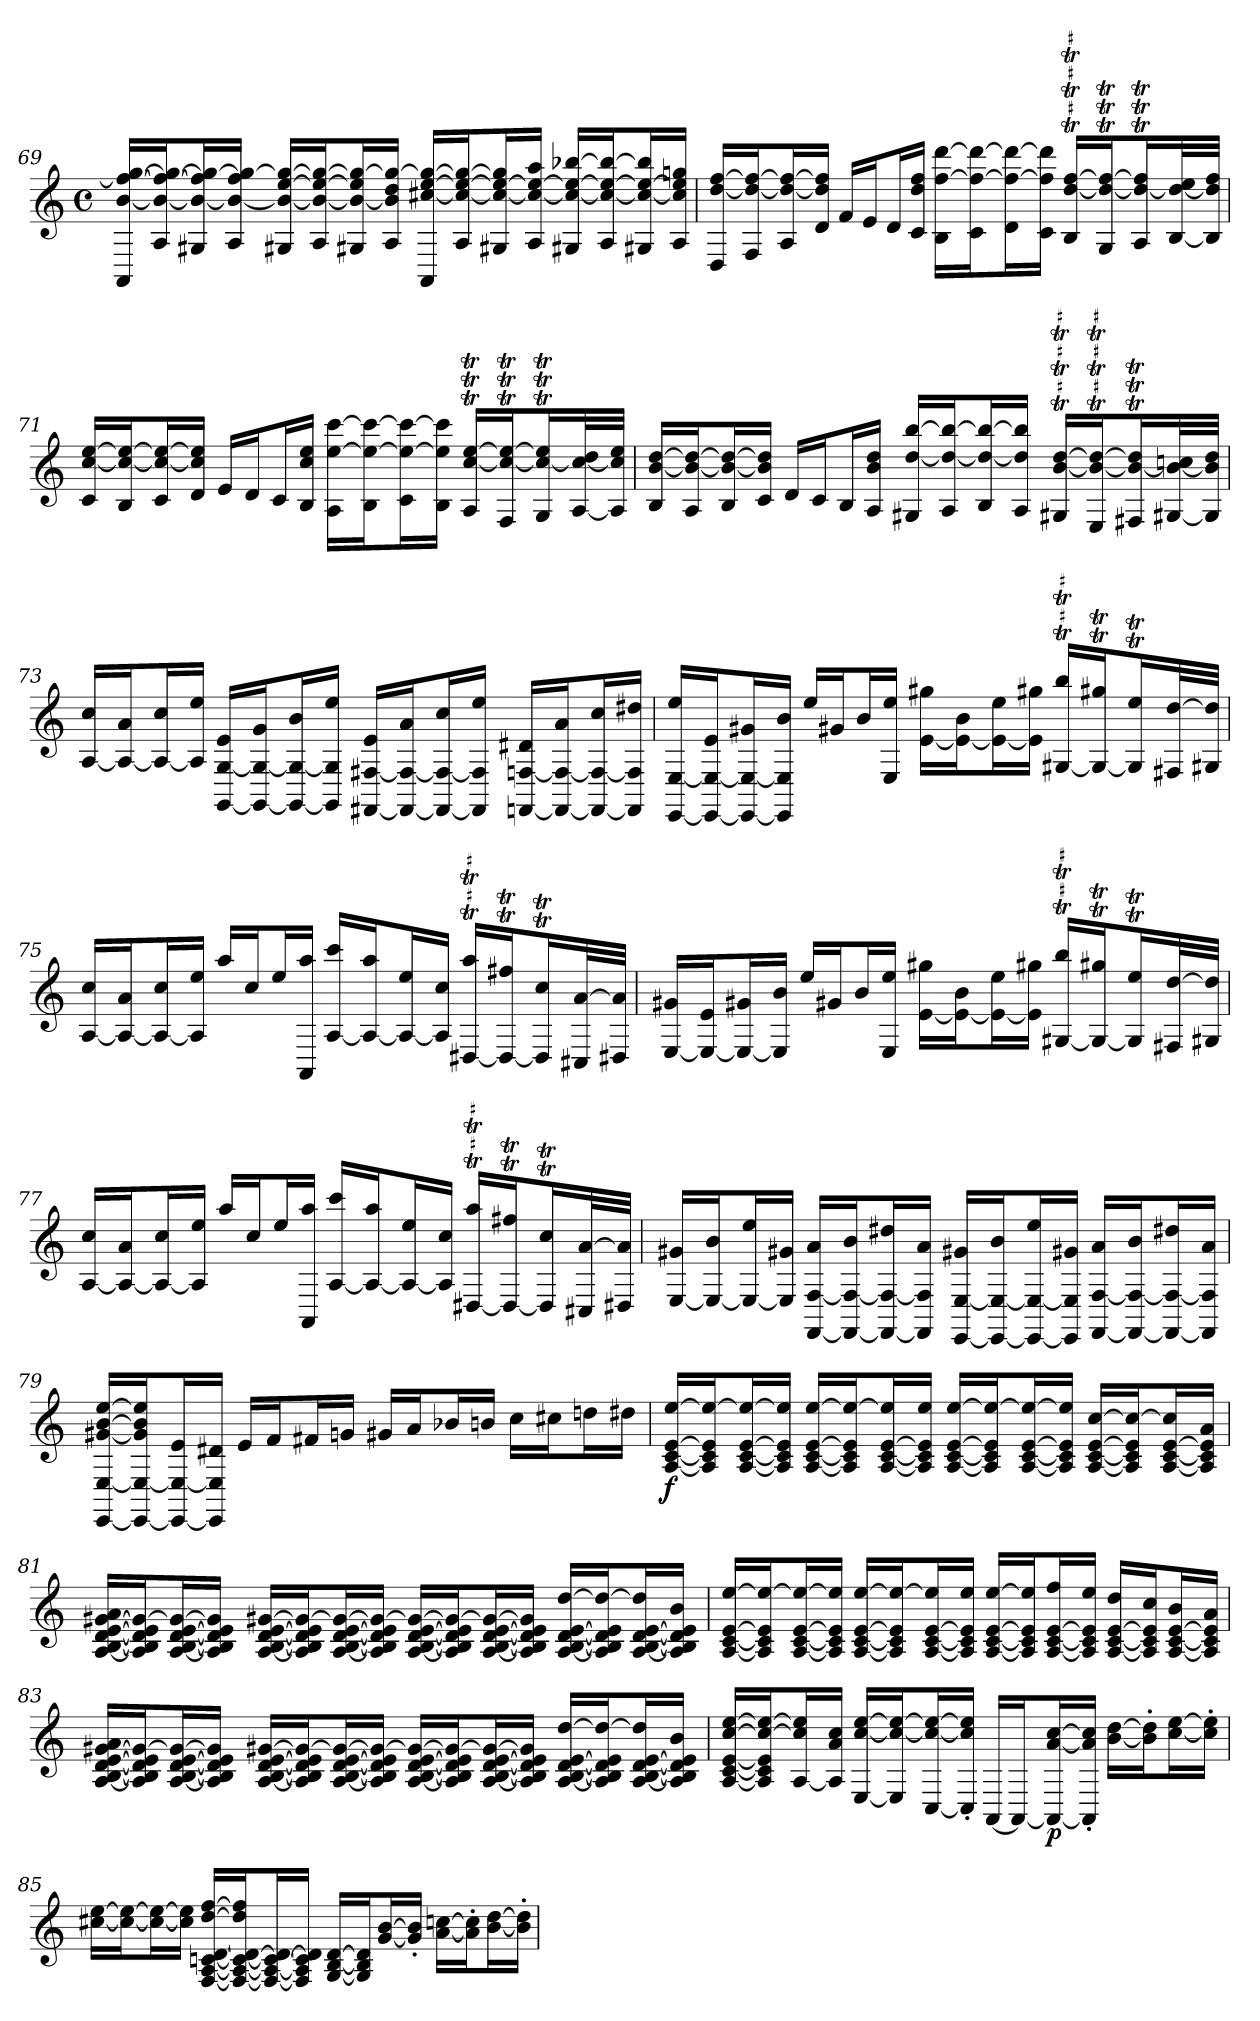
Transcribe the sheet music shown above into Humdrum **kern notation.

**kern	**dynam
*part1	*part1
*staff1	*staff1
*clefG2	*
*k[]	*
*M4/4	*
*met(c)	*
=69	=69
16AA [16b 16ff_ [16ggLL	.
16A 16b_ 16ff_ 16gg_J	.
16G#X 16b_ 16ff] 16gg_L	.
16A 16b_ 16ff 16gg_JJ	.
16G#X 16b_ [16ee 16gg_LL	.
16A 16b_ 16ee_ 16gg_J	.
16G#X 16b_ 16ee] 16gg_L	.
16A 16b] 16dd 16gg_JJ	.
16AA [16cc#X [16ee 16gg_LL	.
16A 16cc#_ 16ee_ 16gg_J	.
16G#X 16cc#_ 16ee_ 16gg]L	.
16A 16cc#_ 16ee_ 16aaJJ	.
16G#X 16cc#_ 16ee_ [16bb-XLL	.
16A 16cc#_ 16ee_ 16bb-_J	.
16G#X 16cc#_ 16ee_ 16bb-]L	.
16A 16cc#] 16ee] 16ggnJJ	.
=70	=70
16D [16dd [16ffLL	.
16F 16dd_ 16ff_J	.
16A 16dd_ 16ff_L	.
16d 16dd] 16ff]JJ	.
16fLL	.
16eJ	.
16dL	.
16c 16dd 16ffJJ	.
16B [16ff [16dddLL	.
16c 16ff_ 16ddd_J	.
16d 16ff_ 16ddd_L	.
16c 16ff] 16ddd]JJ	.
16BT [16ddT [16ffTLL	.
16GT 16dd_T 16ff_TJ	.
16AT 16dd_T 16ff]TL	.
[32B 32dd_ 32eeL	.
32B] 32dd] 32ffJJJ	.
=71	=71
16c [16cc [16eeLL	.
16B 16cc_ 16ee_J	.
16c 16cc_ 16ee_L	.
16d 16cc] 16ee]JJ	.
16eLL	.
16dJ	.
16cL	.
16B 16cc 16eeJJ	.
16A [16ee [16cccLL	.
16B 16ee_ 16ccc_J	.
16c 16ee_ 16ccc_L	.
16B 16ee] 16ccc]JJ	.
16AT [16ccT [16eeTLL	.
16FT 16cc_T 16ee_TJ	.
16GT 16cc_T 16ee]TL	.
[32A 32cc_ 32ddL	.
32A] 32cc] 32eeJJJ	.
=72	=72
16B [16b [16ddLL	.
16A 16b_ 16dd_J	.
16B 16b_ 16dd_L	.
16c 16b] 16dd]JJ	.
16dLL	.
16cJ	.
16BL	.
16A 16b 16ddJJ	.
16G#X [16dd [16bbLL	.
16A 16dd_ 16bb_J	.
16B 16dd_ 16bb_L	.
16A 16dd] 16bb]JJ	.
16G#XT [16bT [16ddTLL	.
16ET 16b_T 16dd_TJ	.
16F#XT 16b_T 16dd]TL	.
[32G#X 32b_ 32ccL	.
32G#] 32b] 32ddJJJ	.
=73	=73
[16A 16ccLL	.
16A_ 16aJ	.
16A_ 16ccL	.
16A] 16eeJJ	.
[16GG [16G 16eLL	.
16GG_ 16G_ 16gJ	.
16GG_ 16G_ 16bL	.
16GG] 16G] 16eeJJ	.
[16FF#X [16F#X 16eLL	.
16FF#_ 16F#_ 16aJ	.
16FF#_ 16F#_ 16ccL	.
16FF#] 16F#] 16eeJJ	.
[16FFn [16Fn 16d#XLL	.
16FF_ 16F_ 16aJ	.
16FF_ 16F_ 16ccL	.
16FF] 16F] 16dd#XJJ	.
=74	=74
[16EE [16E 16eeLL	.
16EE_ 16E_ 16eJ	.
16EE_ 16E_ 16g#XL	.
16EE] 16E] 16bJJ	.
16eeLL	.
16g#XJ	.
16bL	.
16E 16eeJJ	.
[16e 16gg#XLL	.
16e_ 16bJ	.
16e_ 16eeL	.
16e] 16gg#XJJ	.
[16G#XT 16bbTLL	.
16G#_T 16gg#XTJ	.
16G#]T 16eeTL	.
32F#X [32ddL	.
32G#X 32dd]JJJ	.
=75	=75
[16A 16ccLL	.
16A_ 16aJ	.
16A_ 16ccL	.
16A] 16eeJJ	.
16aaLL	.
16ccJ	.
16eeL	.
16AA 16aaJJ	.
[16A 16cccLL	.
16A_ 16aaJ	.
16A_ 16eeL	.
16A] 16ccJJ	.
[16D#XT 16aaTLL	.
16D#_T 16ff#XTJ	.
16D#]T 16ccTL	.
32C#X [32aL	.
32D#X 32a]JJJ	.
=76	=76
[16E 16g#XLL	.
16E_ 16eJ	.
16E_ 16g#XL	.
16E] 16bJJ	.
16eeLL	.
16g#XJ	.
16bL	.
16E 16eeJJ	.
[16e 16gg#XLL	.
16e_ 16bJ	.
16e_ 16eeL	.
16e] 16gg#XJJ	.
[16G#XT 16bbTLL	.
16G#_T 16gg#XTJ	.
16G#]T 16eeTL	.
32F#X [32ddL	.
32G#X 32dd]JJJ	.
=77	=77
[16A 16ccLL	.
16A_ 16aJ	.
16A_ 16ccL	.
16A] 16eeJJ	.
16aaLL	.
16ccJ	.
16eeL	.
16AA 16aaJJ	.
[16A 16cccLL	.
16A_ 16aaJ	.
16A_ 16eeL	.
16A] 16ccJJ	.
[16D#XT 16aaTLL	.
16D#_T 16ff#XTJ	.
16D#]T 16ccTL	.
32C#X [32aL	.
32D#X 32a]JJJ	.
=78	=78
[16E 16g#XLL	.
16E_ 16bJ	.
16E_ 16eeL	.
16E] 16g#XJJ	.
[16FF [16F 16aLL	.
16FF_ 16F_ 16bJ	.
16FF_ 16F_ 16dd#XL	.
16FF] 16F] 16aJJ	.
[16EE [16E 16g#XLL	.
16EE_ 16E_ 16bJ	.
16EE_ 16E_ 16eeL	.
16EE] 16E] 16g#XJJ	.
[16FF [16F 16aLL	.
16FF_ 16F_ 16bJ	.
16FF_ 16F_ 16dd#XL	.
16FF] 16F] 16aJJ	.
=79	=79
[16EE [16E [16g#X [16b [16eeLL	.
16EE_ 16E_ 16g#] 16b] 16ee]J	.
16EE_ 16E_ 16eL	.
16EE] 16E] 16d#XJJ	.
16eLL	.
16fJ	.
16f#XL	.
16gnJJ	.
16g#XLL	.
16aJ	.
16b-XL	.
16bnJJ	.
16ccLL	.
16cc#XJ	.
16ddnL	.
16dd#XJJ	.
=80	=80
[16A [16c [16e [16eeLL	f
16A] 16c] 16e] 16ee_J	.
[16A [16c [16e 16ee_L	.
16A] 16c] 16e] 16ee]JJ	.
[16A [16c [16e [16eeLL	.
16A] 16c] 16e] 16ee_J	.
[16A [16c [16e 16ee]L	.
16A] 16c] 16e] 16eeJJ	.
[16A [16c [16e [16eeLL	.
16A] 16c] 16e] 16ee_J	.
[16A [16c [16e 16ee_L	.
16A] 16c] 16e] 16ee]JJ	.
[16A [16c [16e [16ccLL	.
16A] 16c] 16e] 16cc_J	.
[16A [16c [16e 16cc]L	.
16A] 16c] 16e] 16aJJ	.
=81	=81
[16A [16B [16d [16e [16g#X 16aLL	.
16A] 16B] 16d] 16e] 16g#_J	.
[16A [16B [16d [16e 16g#_L	.
16A] 16B] 16d] 16e] 16g#]JJ	.
[16A [16B [16d [16e [16g#XLL	.
16A] 16B] 16d] 16e] 16g#_J	.
[16A [16B [16d [16e 16g#_L	.
16A] 16B] 16d] 16e] 16g#_JJ	.
[16A [16B [16d [16e 16g#_LL	.
16A] 16B] 16d] 16e] 16g#_J	.
[16A [16B [16d [16e 16g#_L	.
16A] 16B] 16d] 16e] 16g#]JJ	.
[16A [16B [16d [16e [16ddLL	.
16A] 16B] 16d] 16e] 16dd_J	.
[16A [16B [16d [16e 16dd]L	.
16A] 16B] 16d] 16e] 16bJJ	.
=82	=82
[16A [16c [16e [16eeLL	.
16A] 16c] 16e] 16ee_J	.
[16A [16c [16e 16ee_L	.
16A] 16c] 16e] 16ee]JJ	.
[16A [16c [16e [16eeLL	.
16A] 16c] 16e] 16ee_J	.
[16A [16c [16e 16ee]L	.
16A] 16c] 16e] 16eeJJ	.
[16A [16c [16e [16eeLL	.
16A] 16c] 16e] 16ee]J	.
[16A [16c [16e 16ffL	.
16A] 16c] 16e] 16eeJJ	.
[16A [16c [16e 16ddLL	.
16A] 16c] 16e] 16ccJ	.
[16A [16c [16e 16bL	.
16A] 16c] 16e] 16aJJ	.
=83	=83
[16A [16B [16d [16e [16g#X 16aLL	.
16A] 16B] 16d] 16e] 16g#_J	.
[16A [16B [16d [16e 16g#_L	.
16A] 16B] 16d] 16e] 16g#]JJ	.
[16A [16B [16d [16e [16g#XLL	.
16A] 16B] 16d] 16e] 16g#_J	.
[16A [16B [16d [16e 16g#_L	.
16A] 16B] 16d] 16e] 16g#_JJ	.
[16A [16B [16d [16e 16g#_LL	.
16A] 16B] 16d] 16e] 16g#_J	.
[16A [16B [16d [16e 16g#_L	.
16A] 16B] 16d] 16e] 16g#]JJ	.
[16A [16B [16d [16e [16ddLL	.
16A] 16B] 16d] 16e] 16dd_J	.
[16A [16B [16d [16e 16dd]L	.
16A] 16B] 16d] 16e] 16bJJ	.
=84	=84
[16A [16c [16e [16cc [16eeLL	.
16A] 16c] 16e] 16cc_ 16ee_J	.
[16A 16cc] 16ee]L	.
16A] 16a 16ccJJ	.
[16E [16cc [16eeLL	.
16E] 16cc_ 16ee_J	.
[16C 16cc_ 16ee_L	.
16C]' 16cc]' 16ee]'JJ	.
[16AALL	.
16AAJ_	.
16AA_ [16a [16ccL	p
16AA]' 16a]' 16cc]'JJ	.
[16b [16ddLL	.
16b]' 16dd]'J	.
[16cc [16eeL	.
16cc]' 16ee]'JJ	.
=85	=85
[16cc#X [16eeLL	.
16cc#_ 16ee_J	.
16cc#_ 16ee_L	.
16cc#] 16ee]JJ	.
[16F [16A [16cn [16d [16dd [16ffLL	.
16F_ 16A_ 16c_ 16d_ 16dd] 16ff]J	.
16F_ 16A_ 16c_ 16d_L	.
16F] 16A] 16c] 16d]JJ	.
[16G [16B [16dLL	.
16G] 16B] 16d]J	.
[16g [16bL	.
16g]' 16b]'JJ	.
[16a [16ccnLL	.
16a]' 16cc]'J	.
[16b [16ddL	.
16b]' 16dd]'JJ	.
=	=
*-	*-
